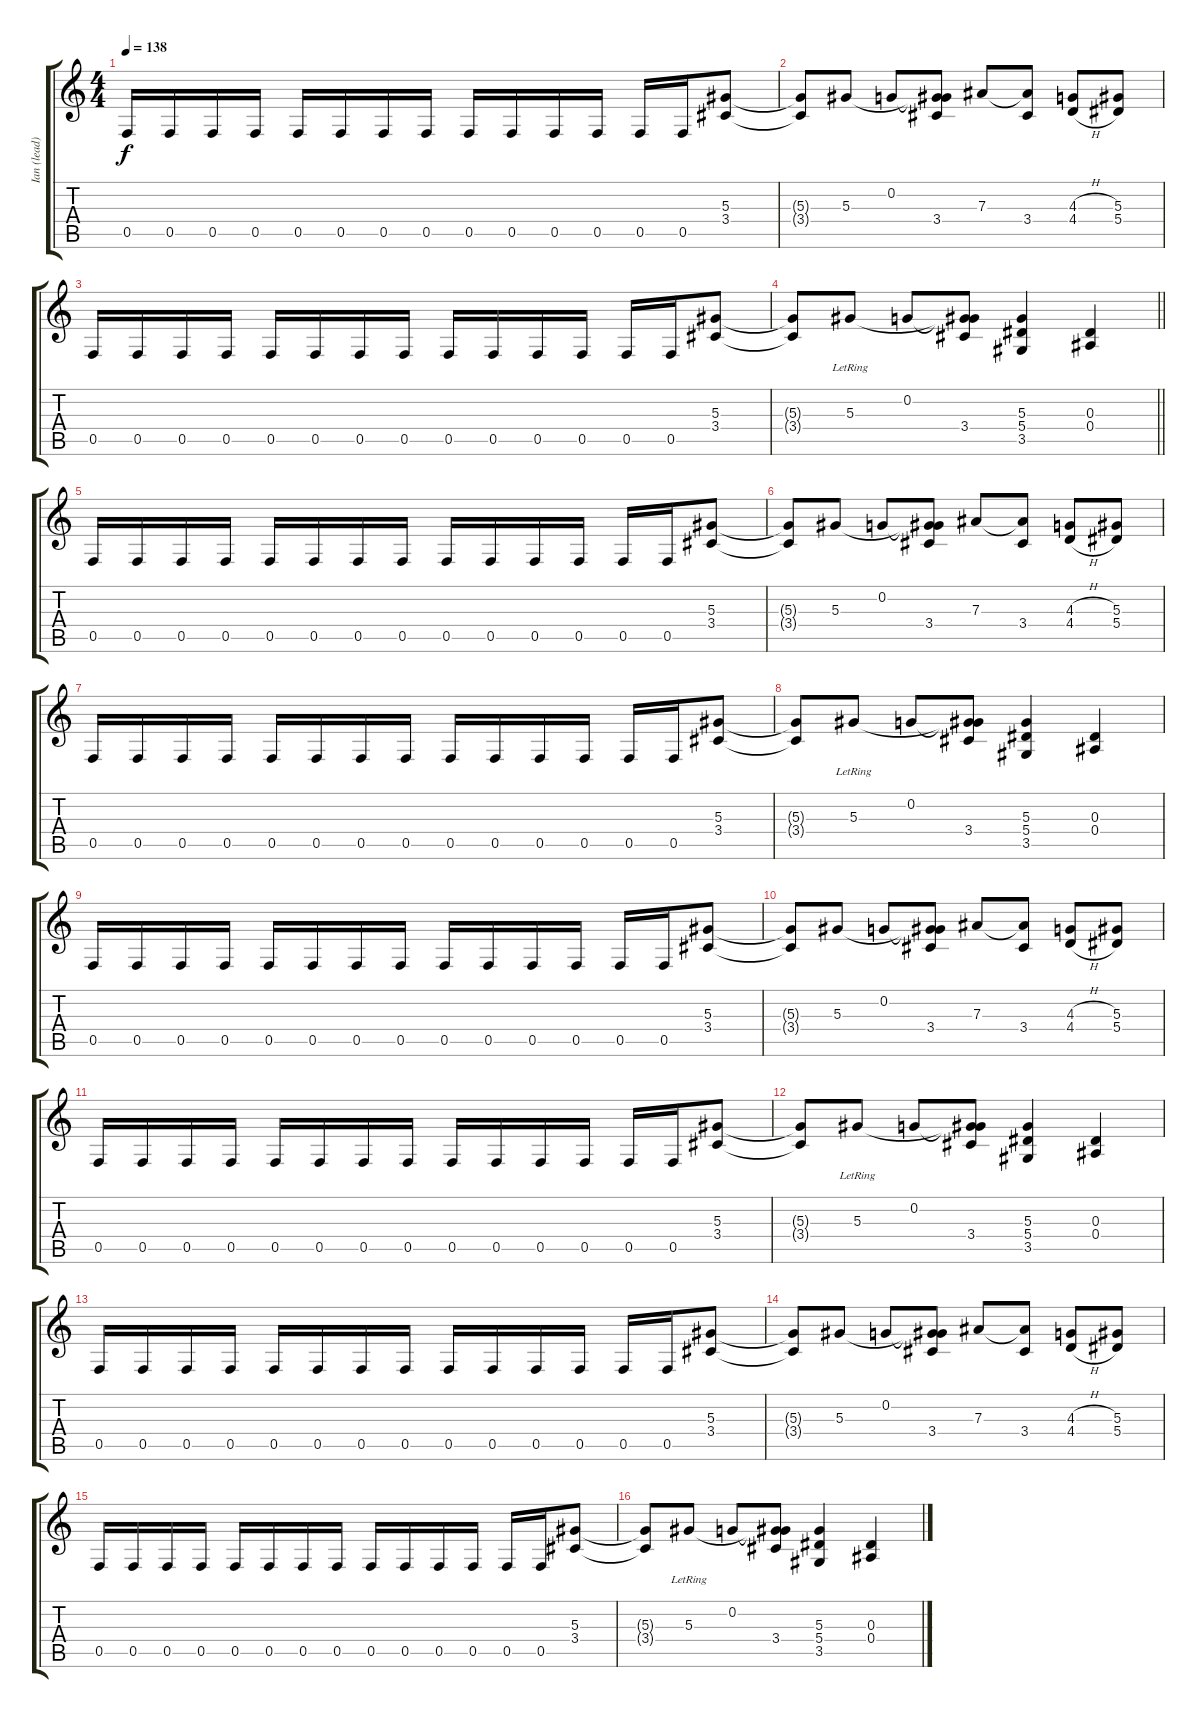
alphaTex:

\track ("Ian (lead)" "Ian (lead)") {instrument distortionguitar}
\staff {score tabs}
\tuning (C4 G3 Eb3 Bb2 F2 C2) {hide}
\ts (4 4)
\tempo 138
\clef g2
\ks c
0.5.16{dy f} 0.5.16 0.5.16 0.5.16 0.5.16 0.5.16 0.5.16 0.5.16 0.5.16 0.5.16 0.5.16 0.5.16 0.5.16 0.5.16 (5.3 3.4).8 |
(5.3{t} 3.4{t}).8 5.3.8 0.2.8 (0.2{t} 5.3{t} 3.4).8 7.3.8 (7.3{t} 3.4).8 (4.3{h} 4.4{h}).8 (5.3 5.4).8 |
0.5.16 0.5.16 0.5.16 0.5.16 0.5.16 0.5.16 0.5.16 0.5.16 0.5.16 0.5.16 0.5.16 0.5.16 0.5.16 0.5.16 (5.3 3.4).8 |
\barLineRight lightlight
(5.3{t} 3.4{t}).8 5.3{lr}.8 0.2.8 (0.2{t} 5.3{t} 3.4).8 (5.3 5.4 3.5).4 (0.3 0.4).4 |
0.5.16 0.5.16 0.5.16 0.5.16 0.5.16 0.5.16 0.5.16 0.5.16 0.5.16 0.5.16 0.5.16 0.5.16 0.5.16 0.5.16 (5.3 3.4).8 |
(5.3{t} 3.4{t}).8 5.3.8 0.2.8 (0.2{t} 5.3{t} 3.4).8 7.3.8 (7.3{t} 3.4).8 (4.3{h} 4.4{h}).8 (5.3 5.4).8 |
0.5.16 0.5.16 0.5.16 0.5.16 0.5.16 0.5.16 0.5.16 0.5.16 0.5.16 0.5.16 0.5.16 0.5.16 0.5.16 0.5.16 (5.3 3.4).8 |
(5.3{t} 3.4{t}).8 5.3{lr}.8 0.2.8 (0.2{t} 5.3{t} 3.4).8 (5.3 5.4 3.5).4 (0.3 0.4).4 |
0.5.16 0.5.16 0.5.16 0.5.16 0.5.16 0.5.16 0.5.16 0.5.16 0.5.16 0.5.16 0.5.16 0.5.16 0.5.16 0.5.16 (5.3 3.4).8 |
(5.3{t} 3.4{t}).8 5.3.8 0.2.8 (0.2{t} 5.3{t} 3.4).8 7.3.8 (7.3{t} 3.4).8 (4.3{h} 4.4{h}).8 (5.3 5.4).8 |
0.5.16 0.5.16 0.5.16 0.5.16 0.5.16 0.5.16 0.5.16 0.5.16 0.5.16 0.5.16 0.5.16 0.5.16 0.5.16 0.5.16 (5.3 3.4).8 |
(5.3{t} 3.4{t}).8 5.3{lr}.8 0.2.8 (0.2{t} 5.3{t} 3.4).8 (5.3 5.4 3.5).4 (0.3 0.4).4 |
0.5.16 0.5.16 0.5.16 0.5.16 0.5.16 0.5.16 0.5.16 0.5.16 0.5.16 0.5.16 0.5.16 0.5.16 0.5.16 0.5.16 (5.3 3.4).8 |
(5.3{t} 3.4{t}).8 5.3.8 0.2.8 (0.2{t} 5.3{t} 3.4).8 7.3.8 (7.3{t} 3.4).8 (4.3{h} 4.4{h}).8 (5.3 5.4).8 |
0.5.16 0.5.16 0.5.16 0.5.16 0.5.16 0.5.16 0.5.16 0.5.16 0.5.16 0.5.16 0.5.16 0.5.16 0.5.16 0.5.16 (5.3 3.4).8 |
(5.3{t} 3.4{t}).8 5.3{lr}.8 0.2.8 (0.2{t} 5.3{t} 3.4).8 (5.3 5.4 3.5).4 (0.3 0.4).4
